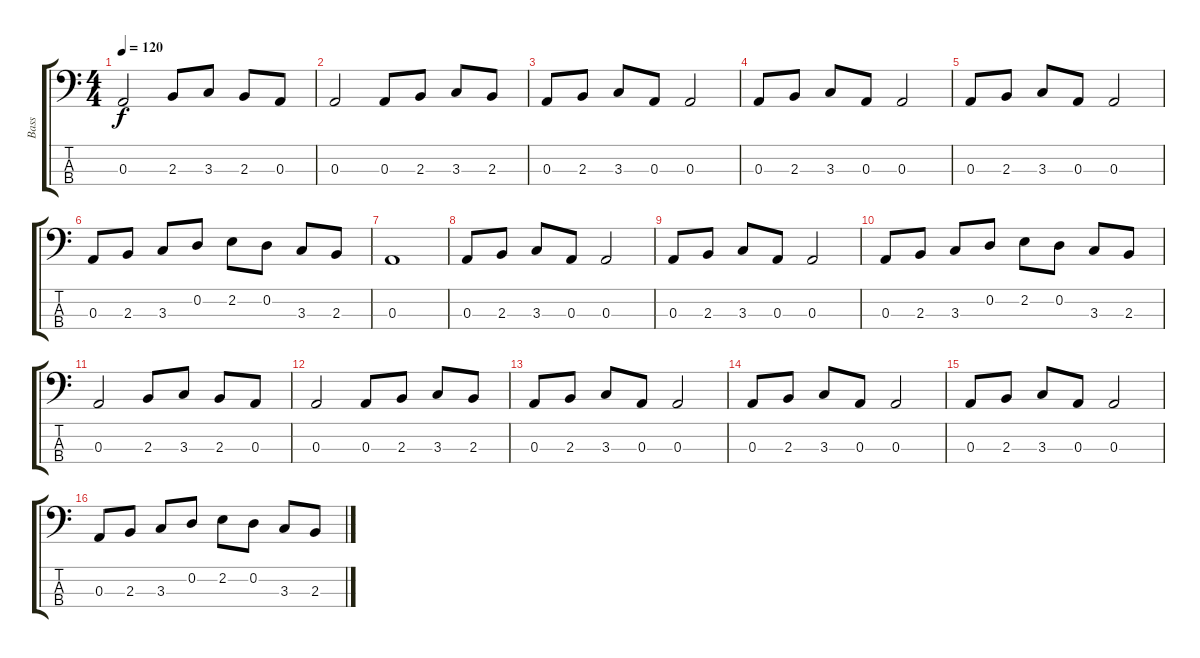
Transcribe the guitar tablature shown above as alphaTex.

\track ("Bass" "Bass") {instrument electricbassfinger}
\staff {score tabs}
\tuning (G2 D2 A1 E1) {hide}
\ts (4 4)
\tempo 120
\clef f4
\ks c
0.3.2{dy f} 2.3.8 3.3.8 2.3.8 0.3.8 |
0.3.2 0.3.8 2.3.8 3.3.8 2.3.8 |
0.3.8 2.3.8 3.3.8 0.3.8 0.3.2 |
0.3.8 2.3.8 3.3.8 0.3.8 0.3.2 |
0.3.8 2.3.8 3.3.8 0.3.8 0.3.2 |
0.3.8 2.3.8 3.3.8 0.2.8 2.2.8 0.2.8 3.3.8 2.3.8 |
0.3.1 |
0.3.8 2.3.8 3.3.8 0.3.8 0.3.2 |
0.3.8 2.3.8 3.3.8 0.3.8 0.3.2 |
0.3.8 2.3.8 3.3.8 0.2.8 2.2.8 0.2.8 3.3.8 2.3.8 |
0.3.2 2.3.8 3.3.8 2.3.8 0.3.8 |
0.3.2 0.3.8 2.3.8 3.3.8 2.3.8 |
0.3.8 2.3.8 3.3.8 0.3.8 0.3.2 |
0.3.8 2.3.8 3.3.8 0.3.8 0.3.2 |
0.3.8 2.3.8 3.3.8 0.3.8 0.3.2 |
0.3.8 2.3.8 3.3.8 0.2.8 2.2.8 0.2.8 3.3.8 2.3.8
